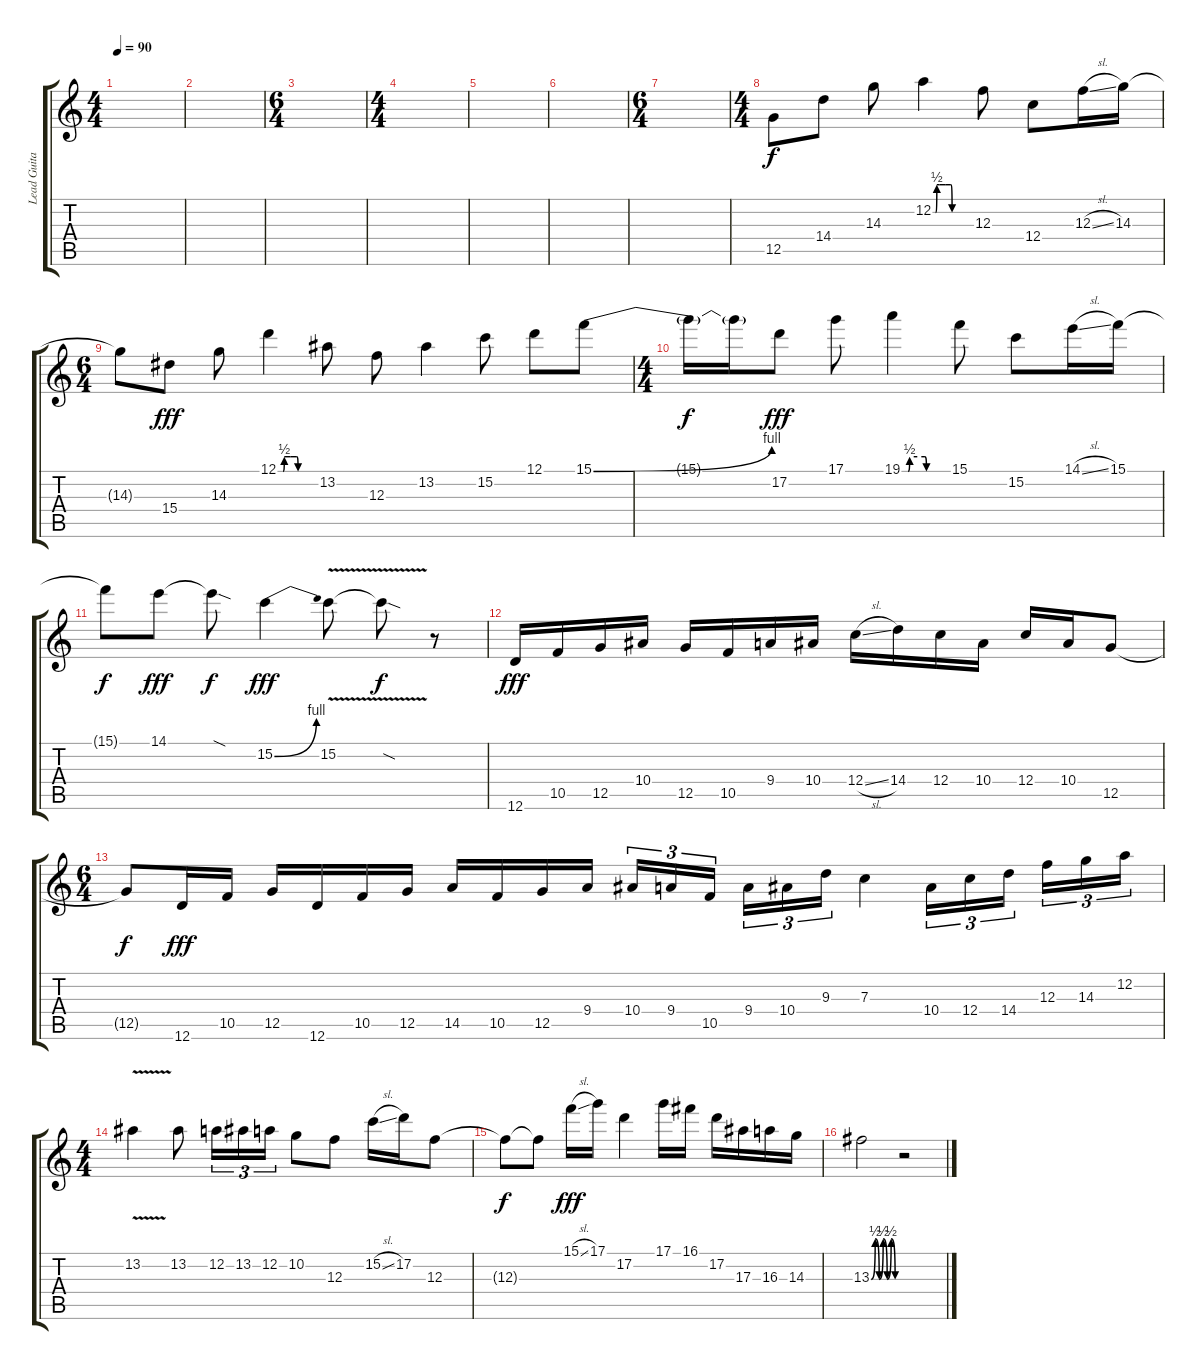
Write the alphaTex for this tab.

\track ("Lead Guitar" "Lead Guita") {instrument distortionguitar}
\staff {score tabs}
\tuning (D4 A3 F3 C3 G2 D2) {hide}
\ts (4 4)
\tempo 90
\clef g2
\ks c
|
|
\ts (6 4)
|
\ts (4 4)
|
|
|
\ts (6 4)
|
\ts (4 4)
12.5.8 14.4.8 14.3.8 12.2{be (custom 0 0 4 0 6 2 10 2 20 2 28 2 30 0 60 0)}.4 12.3.8 12.4.8 12.3{sl}.16 14.3.16 |
\ts (6 4)
14.3{t}.8{dy f} 15.4.8{dy fff} 14.3.8 12.1{be (custom 0 0 3 0 8 0 10 2 20 2 30 2 32 0 60 0)}.4 13.2.8 12.3.8 13.2.4 15.2.8 12.1.8 15.1{be (bend 0 0 60 4)}.8 |
\ts (4 4)
15.1{t}.16{dy f} 15.1{t}.16 17.2.8{dy fff} 17.1.8 19.1{be (custom 0 0 3 0 8 0 10 2 20 2 30 2 32 0 60 0)}.4 15.1.8 15.2.8 14.1{sl}.16 15.1.16 |
15.1{t}.8{dy f} 14.1.8{dy fff} 14.1{sod t}.8{dy f} 15.2{be (bend 0 0 60 4)}.4{dy fff} 15.2{v}.8 15.2{sod t}.8{dy f} r.8 |
12.6.16{dy fff} 10.5.16 12.5.16 10.4.16 12.5.16 10.5.16 9.4.16 10.4.16 12.4{sl}.16 14.4.16 12.4.16 10.4.16 12.4.16 10.4.16 12.5.8 |
\ts (6 4)
12.5{t}.8{dy f} 12.6.16{dy fff} 10.5.16 12.5.16 12.6.16 10.5.16 12.5.16 14.5.16 10.5.16 12.5.16 9.4.16 10.4.16{tu (3 2)} 9.4.16{tu (3 2)} 10.5.16{tu (3 2) beam splitsecondary} 9.4.16{tu (3 2)} 10.4.16{tu (3 2)} 9.3.16{tu (3 2)} 7.3.4 10.4.16{tu (3 2)} 12.4.16{tu (3 2)} 14.4.16{tu (3 2) beam splitsecondary} 12.3.16{tu (3 2)} 14.3.16{tu (3 2)} 12.2.16{tu (3 2)} |
\ts (4 4)
13.2{v}.4 13.2.8 12.2.16{tu (3 2)} 13.2.16{tu (3 2)} 12.2.16{tu (3 2)} 10.2.8 12.3.8 15.2{sl}.16 17.2.16 12.3.8 |
12.3{t}.8{dy f} 12.3{t}.8 15.1{sl}.16{dy fff} 17.1.16 17.2.4 17.1.16 16.1.16 17.2.16 17.3.16 16.3.16 14.3.16 |
13.3{be (custom 0 0 10 2 20 0 30 2 40 0 50 2 60 0)}.2 r.2
